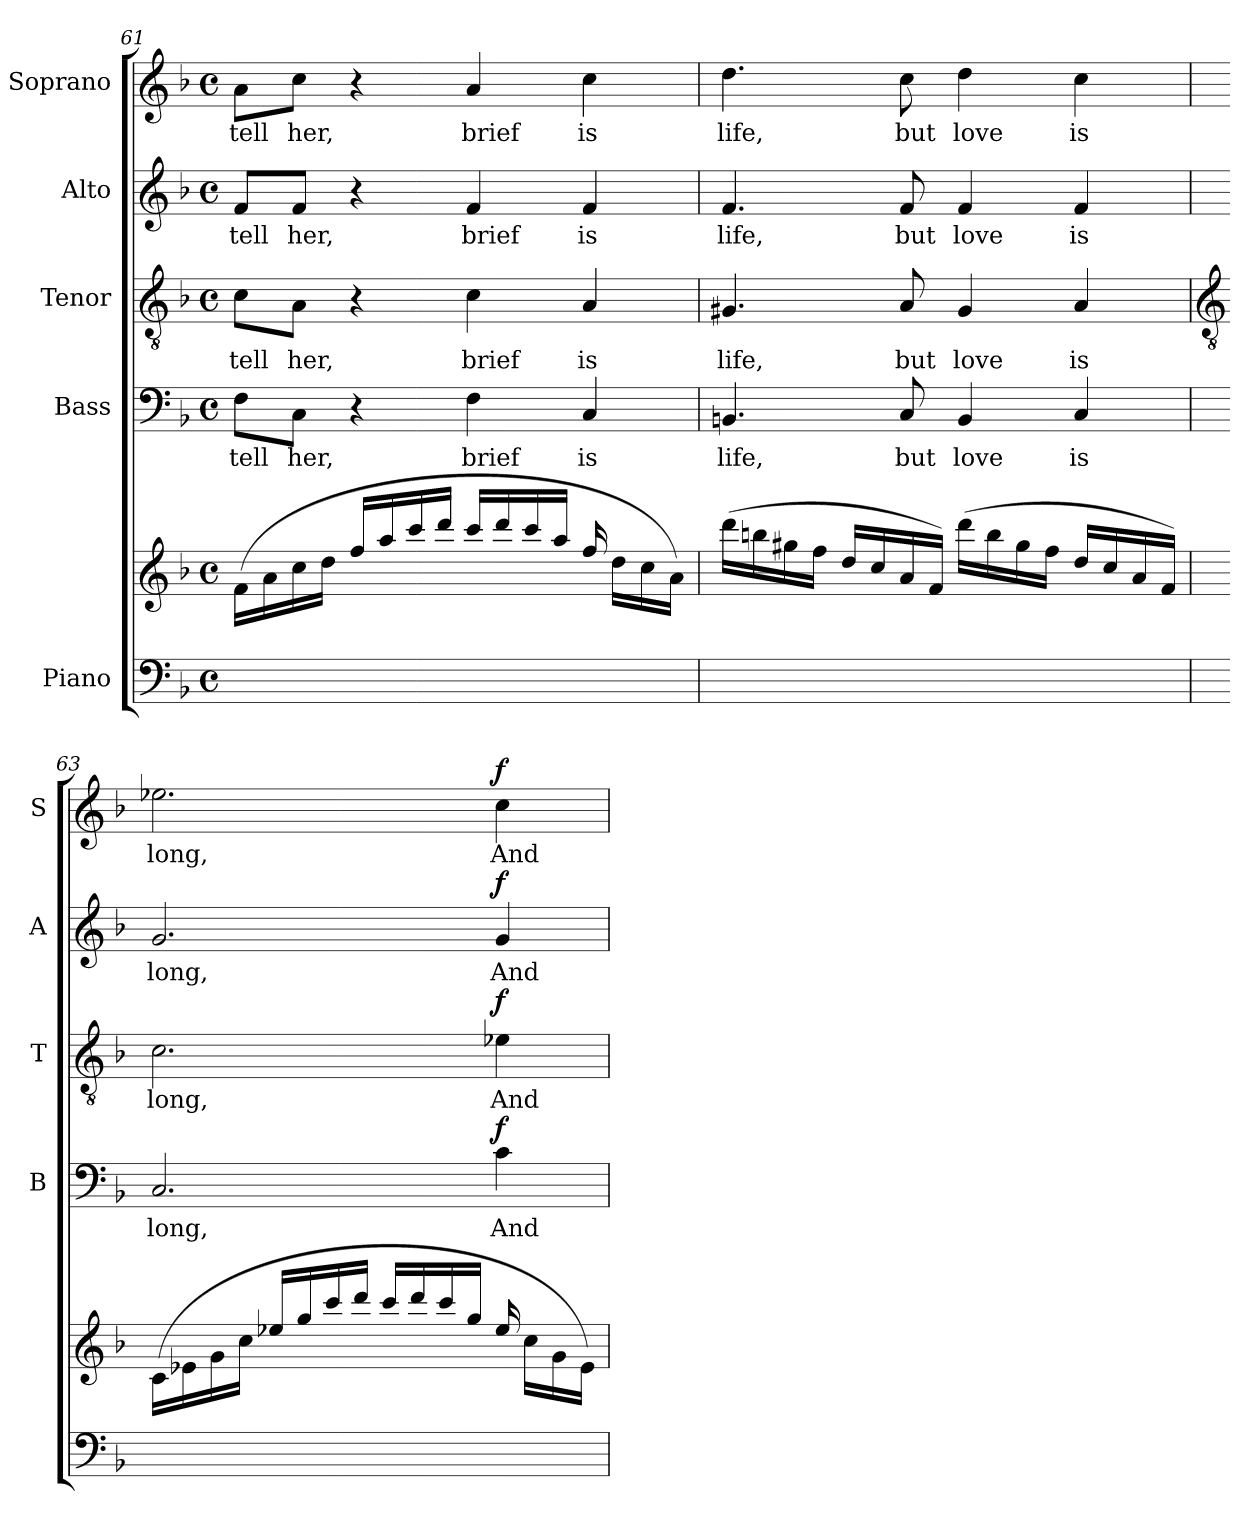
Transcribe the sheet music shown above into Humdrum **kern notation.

**kern	**kern	**kern	**text	**dynam	**kern	**text	**dynam	**kern	**text	**dynam	**kern	**text	**dynam
*part5	*part5	*part4	*part4	*part4	*part3	*part3	*part3	*part2	*part2	*part2	*part1	*part1	*part1
*staff6	*staff5	*staff4	*staff4	*staff4	*staff3	*staff3	*staff3	*staff2	*staff2	*staff2	*staff1	*staff1	*staff1
*I"Piano	*	*I"Bass	*	*	*I"Tenor	*	*	*I"Alto	*	*	*I"Soprano	*	*
*	*	*I'B	*	*	*I'T	*	*	*I'A	*	*	*I'S	*	*
*clefF4	*clefG2	*clefF4	*	*	*clefGv2	*	*	*clefG2	*	*	*clefG2	*	*
*k[b-]	*k[b-]	*k[b-]	*	*	*k[b-]	*	*	*k[b-]	*	*	*k[b-]	*	*
*F:	*F:	*F:	*	*	*F:	*	*	*F:	*	*	*F:	*	*
*M4/4	*M4/4	*M4/4	*	*	*M4/4	*	*	*M4/4	*	*	*M4/4	*	*
*met(c)	*met(c)	*met(c)	*	*	*met(c)	*	*	*met(c)	*	*	*met(c)	*	*
=61	=61	=61	=61	=61	=61	=61	=61	=61	=61	=61	=61	=61	=61
!	!	!	!LO:LY:b	!	!	!LO:LY:b	!	!	!LO:LY:b	!	!	!LO:LY:b	!
1ryy	(>16f\LL	8F\L	tell	.	8c\L	tell	.	8f/L	tell	.	8a\L	tell	.
.	16a\	.	.	.	.	.	.	.	.	.	.	.	.
!	!	!	!LO:LY:b	!	!	!LO:LY:b	!	!	!LO:LY:b	!	!	!LO:LY:b	!
.	16cc	8C\J	her,	.	8A\J	her,	.	8f/J	her,	.	8cc\J	her,	.
.	16ddJJ	.	.	.	.	.	.	.	.	.	.	.	.
.	16ff/LL	4r	.	.	4r	.	.	4r	.	.	4r	.	.
.	16aa/	.	.	.	.	.	.	.	.	.	.	.	.
.	16ccc/	.	.	.	.	.	.	.	.	.	.	.	.
.	16ddd/JJ	.	.	.	.	.	.	.	.	.	.	.	.
!	!	!	!LO:LY:b	!	!	!LO:LY:b	!	!	!LO:LY:b	!	!	!LO:LY:b	!
.	16ccc/LL	4F	brief	.	4c	brief	.	4f	brief	.	4a	brief	.
.	16ddd/	.	.	.	.	.	.	.	.	.	.	.	.
.	16ccc/	.	.	.	.	.	.	.	.	.	.	.	.
.	16aa/JJ	.	.	.	.	.	.	.	.	.	.	.	.
!	!	!	!LO:LY:b	!	!	!LO:LY:b	!	!	!LO:LY:b	!	!	!LO:LY:b	!
.	16ff/	4C	is	.	4A	is	.	4f	is	.	4cc	is	.
.	16ddLL	.	.	.	.	.	.	.	.	.	.	.	.
.	16cc	.	.	.	.	.	.	.	.	.	.	.	.
.	16aJJ)	.	.	.	.	.	.	.	.	.	.	.	.
=62	=62	=62	=62	=62	=62	=62	=62	=62	=62	=62	=62	=62	=62
!	!	!	!LO:LY:b	!	!	!LO:LY:b	!	!	!LO:LY:b	!	!	!LO:LY:b	!
1ryy	(<16dddLL	4.BBn	life,	.	4.G#X	life,	.	4.f	life,	.	4.dd	life,	.
.	16bbn	.	.	.	.	.	.	.	.	.	.	.	.
.	16gg#X	.	.	.	.	.	.	.	.	.	.	.	.
.	16ffJJ	.	.	.	.	.	.	.	.	.	.	.	.
.	16ddLL	.	.	.	.	.	.	.	.	.	.	.	.
.	16cc	.	.	.	.	.	.	.	.	.	.	.	.
!	!	!	!LO:LY:b	!	!	!LO:LY:b	!	!	!LO:LY:b	!	!	!LO:LY:b	!
.	16a	8C	but	.	8A	but	.	8f	but	.	8cc	but	.
.	16fJJ)	.	.	.	.	.	.	.	.	.	.	.	.
!	!	!	!LO:LY:b	!	!	!LO:LY:b	!	!	!LO:LY:b	!	!	!LO:LY:b	!
.	(>16dddLL	4BB	love	.	4G#	love	.	4f	love	.	4dd	love	.
.	16bb	.	.	.	.	.	.	.	.	.	.	.	.
.	16gg#	.	.	.	.	.	.	.	.	.	.	.	.
.	16ffJJ	.	.	.	.	.	.	.	.	.	.	.	.
!	!	!	!LO:LY:b	!	!	!LO:LY:b	!	!	!LO:LY:b	!	!	!LO:LY:b	!
.	16ddLL	4C	is	.	4A	is	.	4f	is	.	4cc	is	.
.	16cc	.	.	.	.	.	.	.	.	.	.	.	.
.	16a	.	.	.	.	.	.	.	.	.	.	.	.
.	16fJJ)	.	.	.	.	.	.	.	.	.	.	.	.
!!LO:LB:g=z
=63	=63	=63	=63	=63	=63	=63	=63	=63	=63	=63	=63	=63	=63
*	*	*	*	*	*clefGv2	*	*	*	*	*	*	*	*
!	!	!	!LO:LY:b	!	!	!LO:LY:b	!	!	!LO:LY:b	!	!	!LO:LY:b	!
1ryy	(>16c\LL	2.C	long,	.	2.c	long,	.	2.g	long,	.	2.ee-X	long,	.
.	16e-X\	.	.	.	.	.	.	.	.	.	.	.	.
.	16g\	.	.	.	.	.	.	.	.	.	.	.	.
.	16ccJJ	.	.	.	.	.	.	.	.	.	.	.	.
.	16ee-X/LL	.	.	.	.	.	.	.	.	.	.	.	.
.	16gg/	.	.	.	.	.	.	.	.	.	.	.	.
.	16ccc/	.	.	.	.	.	.	.	.	.	.	.	.
.	16ddd/JJ	.	.	.	.	.	.	.	.	.	.	.	.
.	16ccc/LL	.	.	.	.	.	.	.	.	.	.	.	.
.	16ddd/	.	.	.	.	.	.	.	.	.	.	.	.
.	16ccc/	.	.	.	.	.	.	.	.	.	.	.	.
.	16gg/JJ	.	.	.	.	.	.	.	.	.	.	.	.
!	!	!	!LO:LY:b	!LO:DY:b	!	!LO:LY:b	!LO:DY:b	!	!LO:LY:b	!LO:DY:b	!	!LO:LY:b	!LO:DY:b
.	16ee-/	4c	And	f	4e-X	And	f	4g	And	f	4cc	And	f
.	16cc\LL	.	.	.	.	.	.	.	.	.	.	.	.
.	16g\	.	.	.	.	.	.	.	.	.	.	.	.
.	16e-\JJ)	.	.	.	.	.	.	.	.	.	.	.	.
=	=	=	=	=	=	=	=	=	=	=	=	=	=
*-	*-	*-	*-	*-	*-	*-	*-	*-	*-	*-	*-	*-	*-
